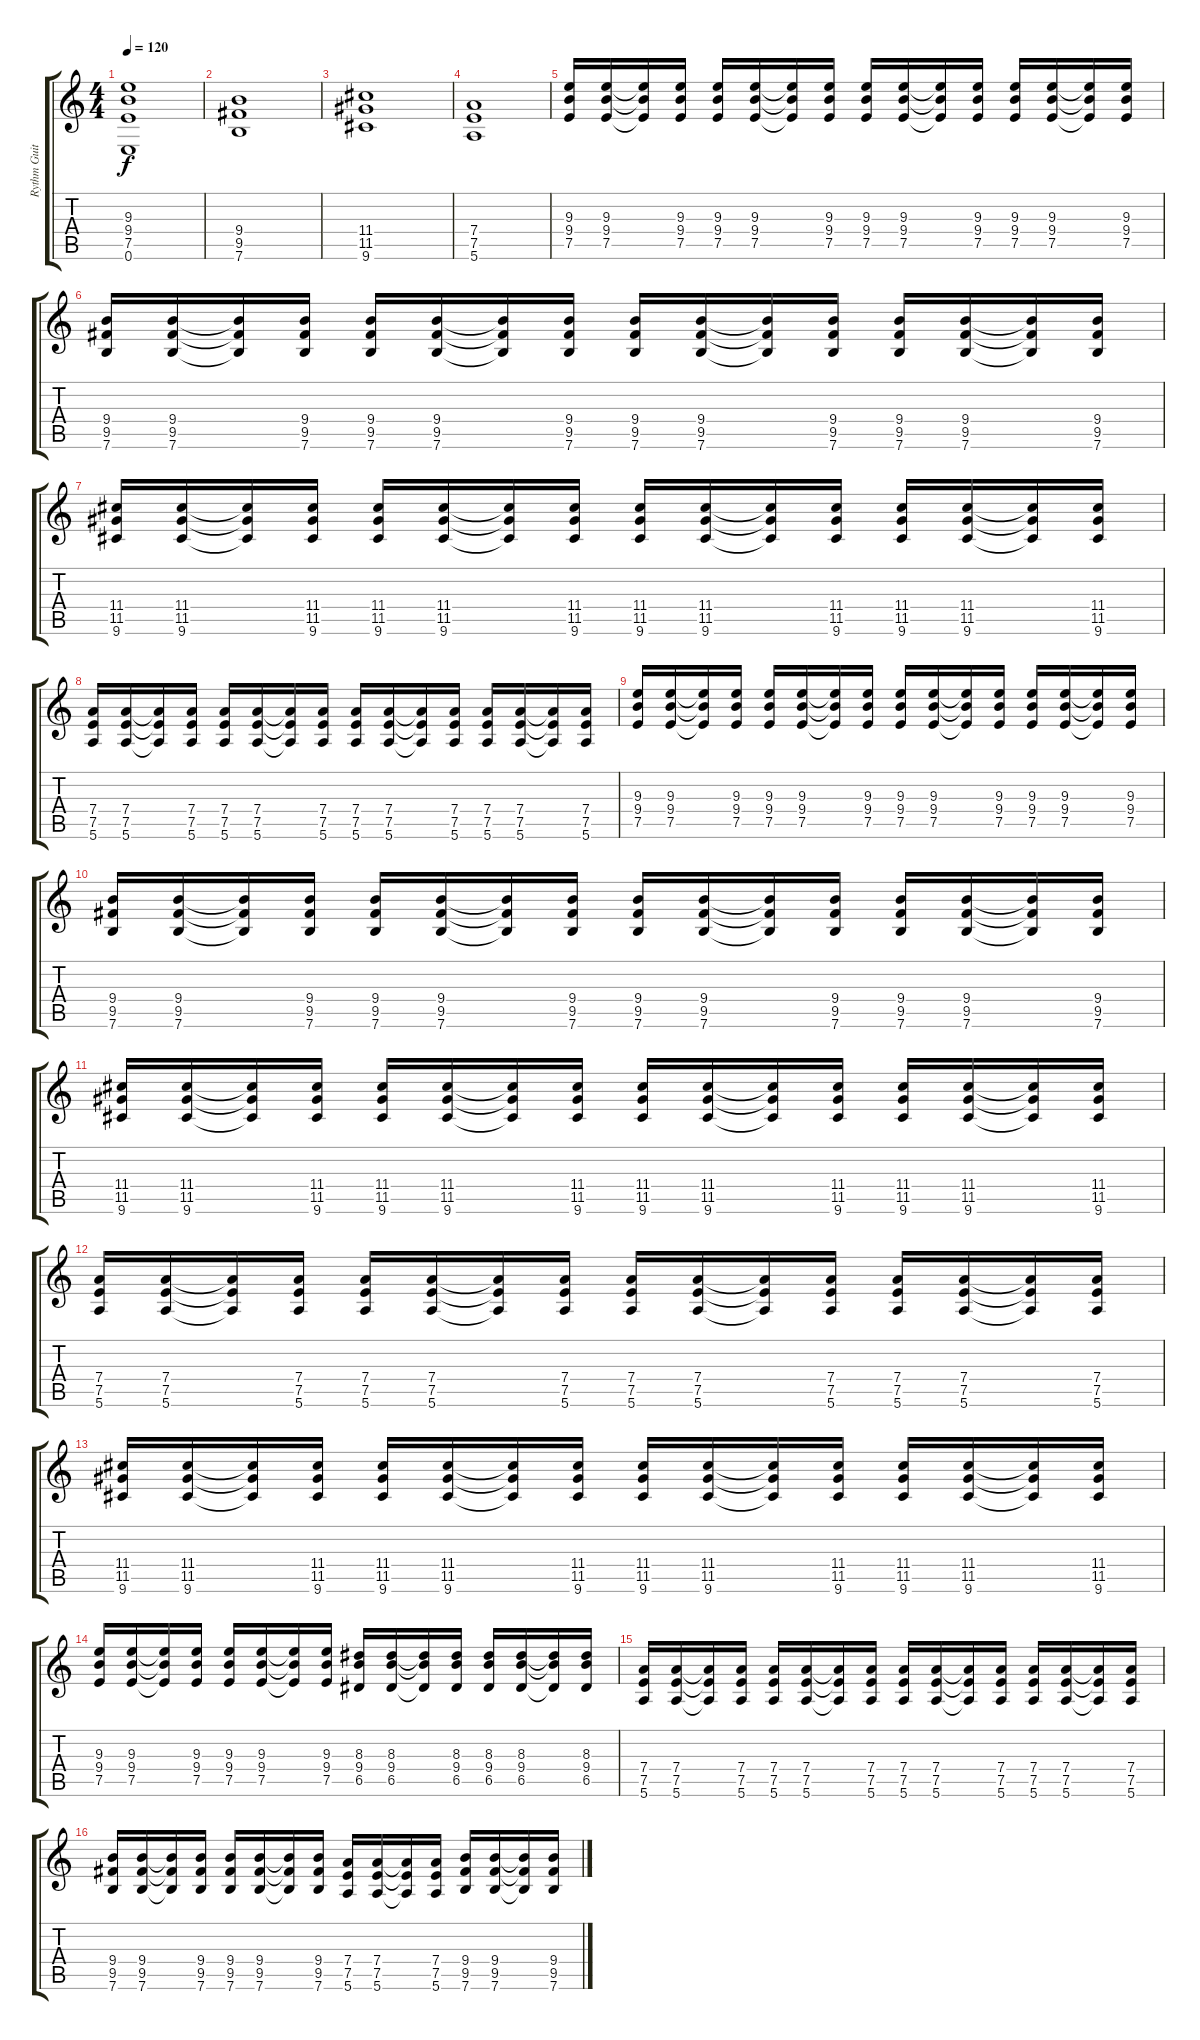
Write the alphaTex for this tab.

\track ("Rythm Guitar" "Rythm Guit") {instrument distortionguitar}
\staff {score tabs}
\tuning (E4 B3 G3 D3 A2 E2) {hide}
\ts (4 4)
\tempo 120
\clef g2
\ks c
(9.3 9.4 7.5 0.6).1{dy f} |
(9.4 9.5 7.6).1 |
(11.4 11.5 9.6).1 |
(7.4 7.5 5.6).1 |
(9.3 9.4 7.5).16 (9.3 9.4 7.5).16 (9.3{t} 9.4{t} 7.5{t}).16 (9.3 9.4 7.5).16 (9.3 9.4 7.5).16 (9.3 9.4 7.5).16 (9.3{t} 9.4{t} 7.5{t}).16 (9.3 9.4 7.5).16 (9.3 9.4 7.5).16 (9.3 9.4 7.5).16 (9.3{t} 9.4{t} 7.5{t}).16 (9.3 9.4 7.5).16 (9.3 9.4 7.5).16 (9.3 9.4 7.5).16 (9.3{t} 9.4{t} 7.5{t}).16 (9.3 9.4 7.5).16 |
(9.4 9.5 7.6).16 (9.4 9.5 7.6).16 (9.4{t} 9.5{t} 7.6{t}).16 (9.4 9.5 7.6).16 (9.4 9.5 7.6).16 (9.4 9.5 7.6).16 (9.4{t} 9.5{t} 7.6{t}).16 (9.4 9.5 7.6).16 (9.4 9.5 7.6).16 (9.4 9.5 7.6).16 (9.4{t} 9.5{t} 7.6{t}).16 (9.4 9.5 7.6).16 (9.4 9.5 7.6).16 (9.4 9.5 7.6).16 (9.4{t} 9.5{t} 7.6{t}).16 (9.4 9.5 7.6).16 |
(11.4 11.5 9.6).16 (11.4 11.5 9.6).16 (11.4{t} 11.5{t} 9.6{t}).16 (11.4 11.5 9.6).16 (11.4 11.5 9.6).16 (11.4 11.5 9.6).16 (11.4{t} 11.5{t} 9.6{t}).16 (11.4 11.5 9.6).16 (11.4 11.5 9.6).16 (11.4 11.5 9.6).16 (11.4{t} 11.5{t} 9.6{t}).16 (11.4 11.5 9.6).16 (11.4 11.5 9.6).16 (11.4 11.5 9.6).16 (11.4{t} 11.5{t} 9.6{t}).16 (11.4 11.5 9.6).16 |
(7.4 7.5 5.6).16 (7.4 7.5 5.6).16 (7.4{t} 7.5{t} 5.6{t}).16 (7.4 7.5 5.6).16 (7.4 7.5 5.6).16 (7.4 7.5 5.6).16 (7.4{t} 7.5{t} 5.6{t}).16 (7.4 7.5 5.6).16 (7.4 7.5 5.6).16 (7.4 7.5 5.6).16 (7.4{t} 7.5{t} 5.6{t}).16 (7.4 7.5 5.6).16 (7.4 7.5 5.6).16 (7.4 7.5 5.6).16 (7.4{t} 7.5{t} 5.6{t}).16 (7.4 7.5 5.6).16 |
(9.3 9.4 7.5).16 (9.3 9.4 7.5).16 (9.3{t} 9.4{t} 7.5{t}).16 (9.3 9.4 7.5).16 (9.3 9.4 7.5).16 (9.3 9.4 7.5).16 (9.3{t} 9.4{t} 7.5{t}).16 (9.3 9.4 7.5).16 (9.3 9.4 7.5).16 (9.3 9.4 7.5).16 (9.3{t} 9.4{t} 7.5{t}).16 (9.3 9.4 7.5).16 (9.3 9.4 7.5).16 (9.3 9.4 7.5).16 (9.3{t} 9.4{t} 7.5{t}).16 (9.3 9.4 7.5).16 |
(9.4 9.5 7.6).16 (9.4 9.5 7.6).16 (9.4{t} 9.5{t} 7.6{t}).16 (9.4 9.5 7.6).16 (9.4 9.5 7.6).16 (9.4 9.5 7.6).16 (9.4{t} 9.5{t} 7.6{t}).16 (9.4 9.5 7.6).16 (9.4 9.5 7.6).16 (9.4 9.5 7.6).16 (9.4{t} 9.5{t} 7.6{t}).16 (9.4 9.5 7.6).16 (9.4 9.5 7.6).16 (9.4 9.5 7.6).16 (9.4{t} 9.5{t} 7.6{t}).16 (9.4 9.5 7.6).16 |
(11.4 11.5 9.6).16 (11.4 11.5 9.6).16 (11.4{t} 11.5{t} 9.6{t}).16 (11.4 11.5 9.6).16 (11.4 11.5 9.6).16 (11.4 11.5 9.6).16 (11.4{t} 11.5{t} 9.6{t}).16 (11.4 11.5 9.6).16 (11.4 11.5 9.6).16 (11.4 11.5 9.6).16 (11.4{t} 11.5{t} 9.6{t}).16 (11.4 11.5 9.6).16 (11.4 11.5 9.6).16 (11.4 11.5 9.6).16 (11.4{t} 11.5{t} 9.6{t}).16 (11.4 11.5 9.6).16 |
(7.4 7.5 5.6).16 (7.4 7.5 5.6).16 (7.4{t} 7.5{t} 5.6{t}).16 (7.4 7.5 5.6).16 (7.4 7.5 5.6).16 (7.4 7.5 5.6).16 (7.4{t} 7.5{t} 5.6{t}).16 (7.4 7.5 5.6).16 (7.4 7.5 5.6).16 (7.4 7.5 5.6).16 (7.4{t} 7.5{t} 5.6{t}).16 (7.4 7.5 5.6).16 (7.4 7.5 5.6).16 (7.4 7.5 5.6).16 (7.4{t} 7.5{t} 5.6{t}).16 (7.4 7.5 5.6).16 |
(11.4 11.5 9.6).16 (11.4 11.5 9.6).16 (11.4{t} 11.5{t} 9.6{t}).16 (11.4 11.5 9.6).16 (11.4 11.5 9.6).16 (11.4 11.5 9.6).16 (11.4{t} 11.5{t} 9.6{t}).16 (11.4 11.5 9.6).16 (11.4 11.5 9.6).16 (11.4 11.5 9.6).16 (11.4{t} 11.5{t} 9.6{t}).16 (11.4 11.5 9.6).16 (11.4 11.5 9.6).16 (11.4 11.5 9.6).16 (11.4{t} 11.5{t} 9.6{t}).16 (11.4 11.5 9.6).16 |
(9.3 9.4 7.5).16 (9.3 9.4 7.5).16 (9.3{t} 9.4{t} 7.5{t}).16 (9.3 9.4 7.5).16 (9.3 9.4 7.5).16 (9.3 9.4 7.5).16 (9.3{t} 9.4{t} 7.5{t}).16 (9.3 9.4 7.5).16 (8.3 9.4 6.5).16 (8.3 9.4 6.5).16 (8.3{t} 9.4{t} 6.5{t}).16 (8.3 9.4 6.5).16 (8.3 9.4 6.5).16 (8.3 9.4 6.5).16 (8.3{t} 9.4{t} 6.5{t}).16 (8.3 9.4 6.5).16 |
(7.4 7.5 5.6).16 (7.4 7.5 5.6).16 (7.4{t} 7.5{t} 5.6{t}).16 (7.4 7.5 5.6).16 (7.4 7.5 5.6).16 (7.4 7.5 5.6).16 (7.4{t} 7.5{t} 5.6{t}).16 (7.4 7.5 5.6).16 (7.4 7.5 5.6).16 (7.4 7.5 5.6).16 (7.4{t} 7.5{t} 5.6{t}).16 (7.4 7.5 5.6).16 (7.4 7.5 5.6).16 (7.4 7.5 5.6).16 (7.4{t} 7.5{t} 5.6{t}).16 (7.4 7.5 5.6).16 |
(9.4 9.5 7.6).16 (9.4 9.5 7.6).16 (9.4{t} 9.5{t} 7.6{t}).16 (9.4 9.5 7.6).16 (9.4 9.5 7.6).16 (9.4 9.5 7.6).16 (9.4{t} 9.5{t} 7.6{t}).16 (9.4 9.5 7.6).16 (7.4 7.5 5.6).16 (7.4 7.5 5.6).16 (7.4{t} 7.5{t} 5.6{t}).16 (7.4 7.5 5.6).16 (9.4 9.5 7.6).16 (9.4 9.5 7.6).16 (9.4{t} 9.5{t} 7.6{t}).16 (9.4 9.5 7.6).16
